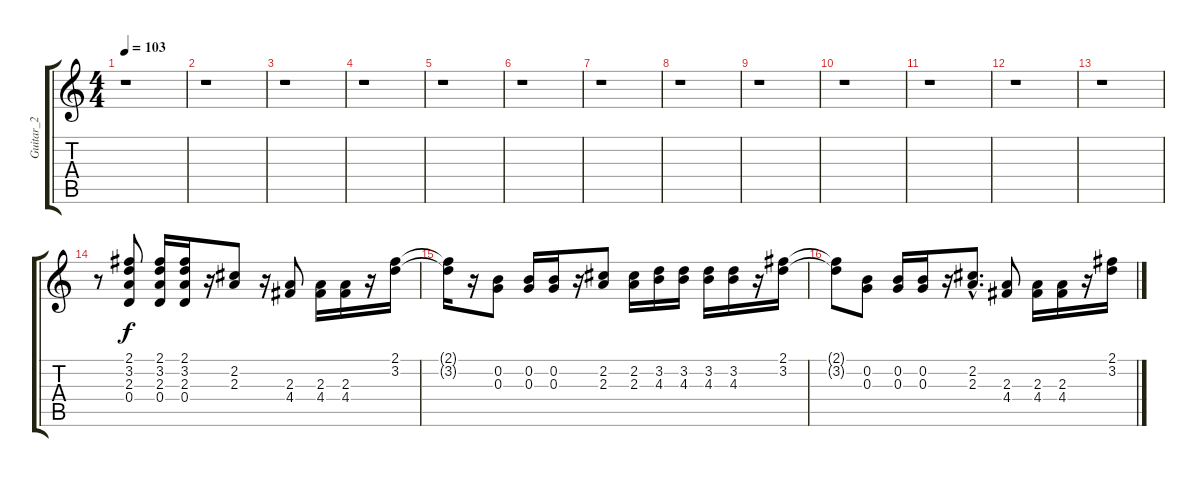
\track ("Guitar_2" "Guitar_2") {instrument distortionguitar}
\staff {score tabs}
\tuning (E4 B3 G3 D3 A2 E2) {hide}
\ts (4 4)
\tempo 103
\clef g2
\ks c
r.1{dy f instrument distortionguitar} |
r.1 |
r.1 |
r.1 |
r.1 |
r.1 |
r.1 |
r.1 |
r.1 |
r.1 |
r.1 |
r.1 |
r.1 |
r.8 (2.1 3.2 2.3 0.4).8 (2.1 3.2 2.3 0.4).16 (2.1 3.2 2.3 0.4).16 r.16 (2.2 2.3).8 r.16 (2.3 4.4).8 (2.3 4.4).16 (2.3 4.4).16 r.16 (2.1 3.2).16 |
(2.1{t} 3.2{t}).16 r.16 (0.2 0.3).8 (0.2 0.3).16 (0.2 0.3).16 r.16 (2.2 2.3).8 (2.2 2.3).16 (3.2 4.3).16 (3.2 4.3).16 (3.2 4.3).16 (3.2 4.3).16 r.16 (2.1 3.2).16 |
(2.1{t} 3.2{t}).8 (0.2 0.3).8 (0.2 0.3).16 (0.2 0.3).16 r.16 (2.2{hac} 2.3{hac}).8{d} (2.3 4.4).8 (2.3 4.4).16 (2.3 4.4).16 r.16 (2.1 3.2).16
